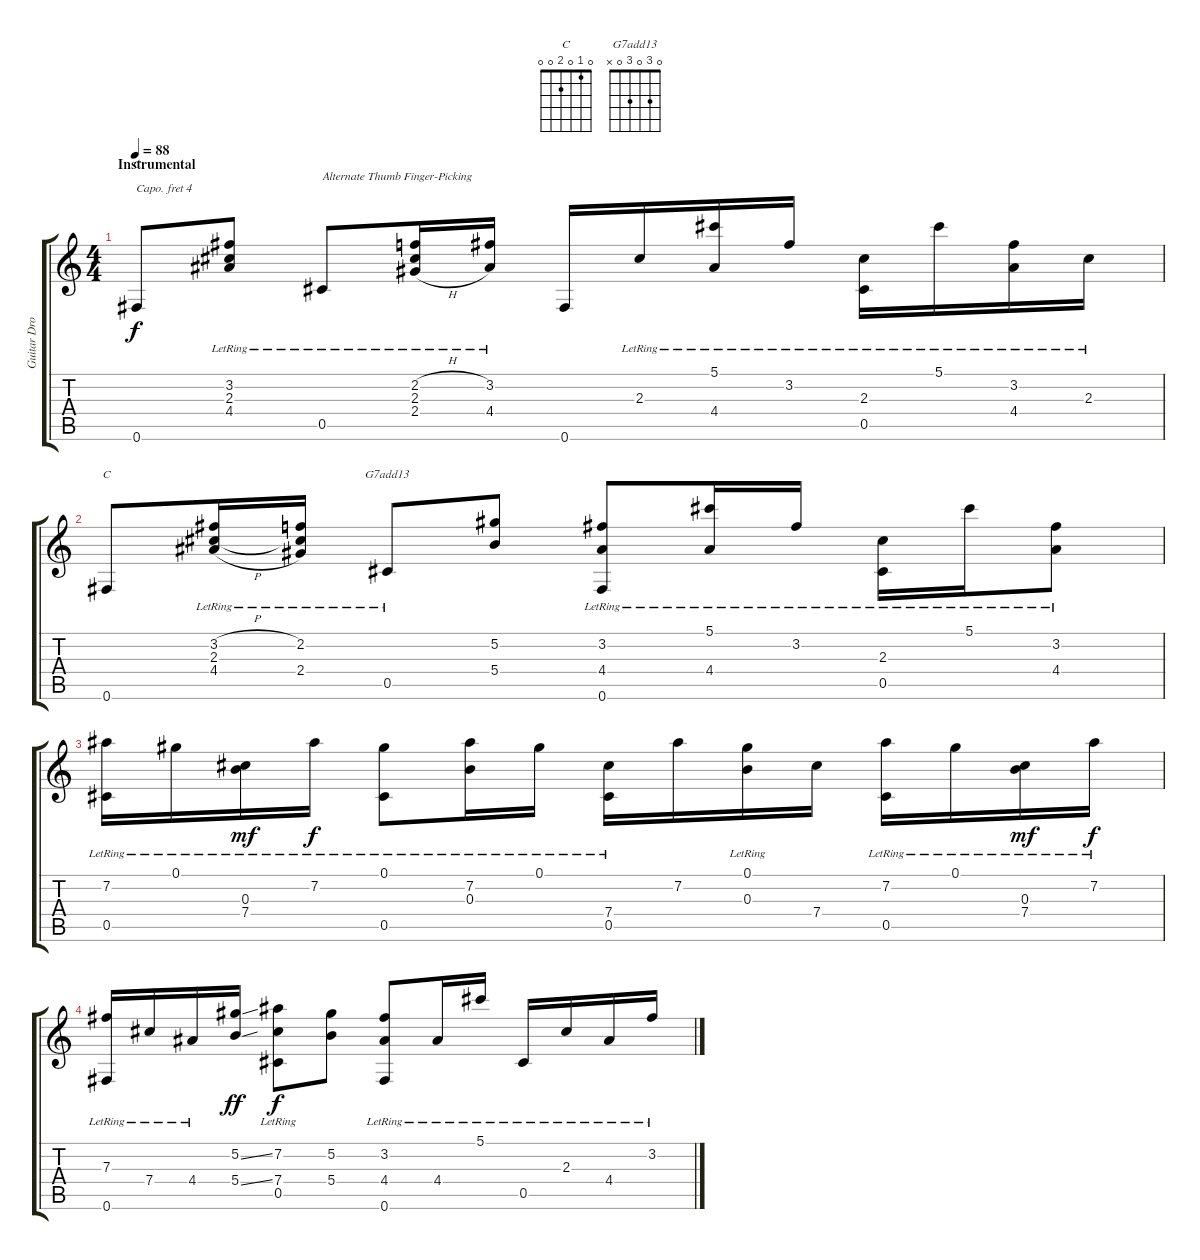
\track ("Guitar Dropped D" "Guitar Dro") {instrument acousticguitarsteel}
\staff {score tabs}
\capo 4
\tuning (E4 B3 G3 D3 A2 D2) {hide}
\chord ("C" 3 1 0 2 0 0)
\chord ("C" 0 1 0 2 0 0)
\chord ("G7add13" 0 3 0 3 0 x)
\ts (4 4)
\section ("" "Instrumental")
\tempo 88
\clef g2
\ks c
0.6.8{ch "C" dy f} (3.2{lr} 2.3{lr} 4.4{lr}).8 0.5{lr}.8{txt "Alternate Thumb Finger-Picking"} (2.2{h} 2.3{lr} 2.4{h}).16 (3.2{lr} 4.4{lr}).16 0.6.16 2.3{lr}.16 (5.1{lr} 4.4{lr}).16 3.2{lr}.16 (2.3{lr} 0.5{lr}).16 5.1{lr}.16 (3.2{lr} 4.4{lr}).16 2.3{lr}.16 |
0.6.8{ch "C"} (3.2{h} 2.3{lr} 4.4{h}).16 (2.2{lr} 2.3{t} 2.4{lr}).16 0.5{lr}.8{ch "G7add13"} (5.2 5.4).8 (3.2{lr} 4.4{lr} 0.6).8 (5.1{lr} 4.4{lr}).16 3.2{lr}.16 (2.3{lr} 0.5{lr}).16 5.1{lr}.16 (3.2{lr} 4.4{lr}).8 |
(7.2 0.5{lr}).16 0.1{lr}.16 (0.3{lr} 7.4{lr}).16{dy mf} 7.2{lr}.16{dy f} (0.1{lr} 0.5{lr}).8 (7.2 0.3{lr}).16 0.1{lr}.16 (7.4 0.5{lr}).16 7.2.16 (0.1{lr} 0.3{lr}).16 7.4.16 (7.2 0.5{lr}).16 0.1{lr}.16 (0.3{lr} 7.4{lr}).16{dy mf} 7.2{lr}.16{dy f} |
(7.3{lr} 0.6).16 7.4{lr}.16 4.4{lr}.16 (5.2{ss} 5.4{ss}).16{dy ff} (7.2 7.4 0.5{lr}).8{dy f} (5.2 5.4).8 (3.2{lr} 4.4{lr} 0.6).8 4.4{lr}.16 5.1{lr}.16 0.5{lr}.16 2.3{lr}.16 4.4{lr}.16 3.2{lr}.16
